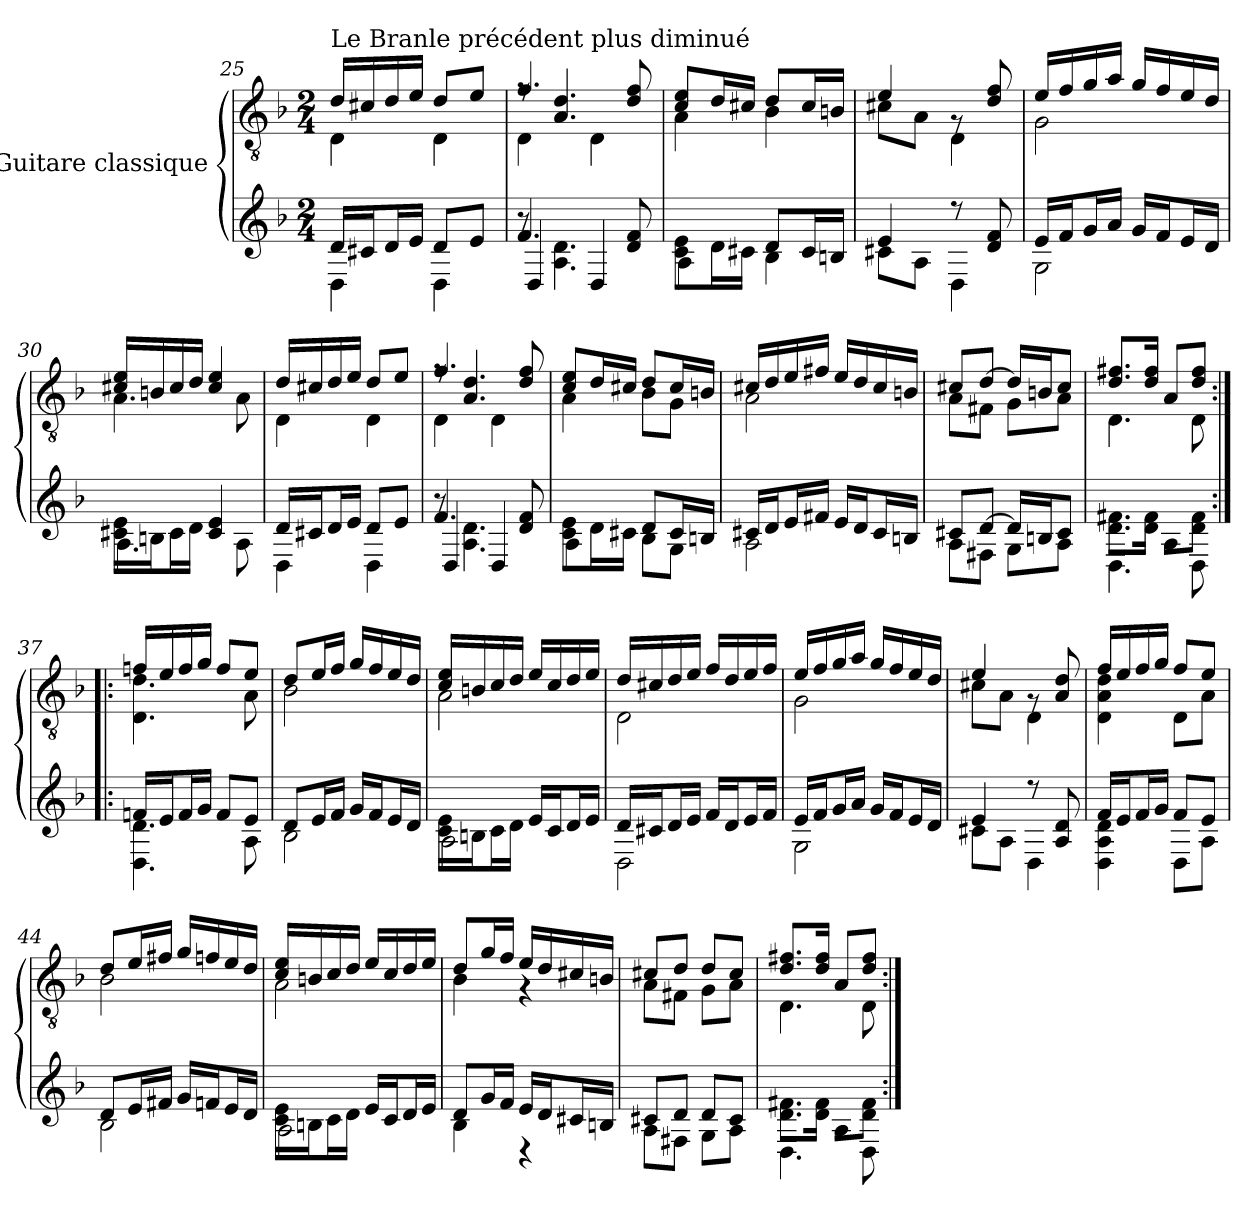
**kern	**kern
*part1	*part1
*staff2	*staff1
*I"Guitare classique	*
!!LO:PB:g=z
*	*clefGv2
*k[b-]	*k[b-]
*M2/4	*M2/4
=25	=25
*^	*^
!	!	!LO:TX:a:t=Le Branle précédent plus diminué	!
16dLL	4D	16d/LL	4D\
16c#XJ	.	16c#X/	.
16dL	.	16d/	.
16eJJ	.	16e/JJ	.
8dL	4D	8d/L	4D\
8eJ	.	8e/J	.
=26	=26	=26	=26
*	*^	*	*^
4.f	8r	4D	4.f/	8rf	4D\
.	4.A 4.d	.	.	4.A/ 4.d/	.
.	.	4D	.	.	4D\
8d 8f	.	.	8d/ 8f/	.	.
*	*v	*v	*	*	*
*	*	*	*v	*v
=27	=27	=27	=27
8c\ 8e\L	4A	8c/ 8e/L	4A\
16dL	.	16d/L	.
16c#XJJ	.	16c#X/JJ	.
8dL	4B-	8d/L	4B-\
16c#L	.	16c#/L	.
16BnJJ	.	16Bn/JJ	.
=28	=28	=28	=28
4e	8c#XL	4e/	8c#X\L
.	8AJ	.	8A\J
8r	4D	8rG	4D\
8d 8f	.	8d/ 8f/	.
=29	=29	=29	=29
16eLL	2G	16e/LL	2G\
16fJ	.	16f/	.
16gL	.	16g/	.
16aJJ	.	16a/JJ	.
16gLL	.	16g/LL	.
16fJ	.	16f/	.
16eL	.	16e/	.
16dJJ	.	16d/JJ	.
!!LO:LB:g=z	!!
=30	=30	=30	=30
16c#X\ 16e\LL	4.A	16c#X/ 16e/LL	4.A\
16BnJ	.	16Bn/	.
16c#L	.	16c#/	.
16dJJ	.	16d/JJ	.
4c# 4e	.	4c#/ 4e/	.
.	8A	.	8A\
=31	=31	=31	=31
16dLL	4D	16d/LL	4D\
16c#XJ	.	16c#X/	.
16dL	.	16d/	.
16eJJ	.	16e/JJ	.
8dL	4D	8d/L	4D\
8eJ	.	8e/J	.
=32	=32	=32	=32
*	*^	*	*^
4.f	8r	4D	4.f/	8rf	4D\
.	4.A 4.d	.	.	4.A/ 4.d/	.
.	.	4D	.	.	4D\
8d 8f	.	.	8d/ 8f/	.	.
*	*v	*v	*	*	*
*	*	*	*v	*v
=33	=33	=33	=33
8c\ 8e\L	4A	8c/ 8e/L	4A\
16dL	.	16d/L	.
16c#XJJ	.	16c#X/JJ	.
8dL	8B-L	8d/L	8B-\L
16c#L	8GJ	16c#/L	8G\J
16BnJJ	.	16Bn/JJ	.
=34	=34	=34	=34
16c#XLL	2A	16c#X/LL	2A\
16dJ	.	16d/	.
16eL	.	16e/	.
16f#XJJ	.	16f#X/JJ	.
16eLL	.	16e/LL	.
16dJ	.	16d/	.
16c#L	.	16c#/	.
16BnJJ	.	16Bn/JJ	.
!!LO:LB:g=z	!!
=35	=35	=35	=35
8c#XL	8AL	8c#X/L	8A\L
[8dJ	8F#XJ	[8d/J	8F#X\J
16dLL]	8GL	16d/LL]	8G\L
16BnJ	.	16Bn/J	.
8c#J	8AJ	8c#/J	8A\J
=36	=36	=36	=36
8.d\ 8.f#X\L	4.D	8.d/ 8.f#X/L	4.D\
16d\ 16f#\Jk	.	16d/ 16f#/Jk	.
8AL	.	8A/L	.
8d\ 8f#\J	8D	8d/ 8f#/J	8D\
=37:|!|:	=37:|!|:	=37:|!|:	=37:|!|:
16fnLL	4.D 4.d	16fn/LL	4.D\ 4.d\
16eJ	.	16e/	.
16fL	.	16f/	.
16gJJ	.	16g/JJ	.
8fL	.	8f/L	.
8eJ	8A	8e/J	8A\
=38	=38	=38	=38
8dL	2B-	8d/L	2B-\
16eL	.	16e/L	.
16fJJ	.	16f/JJ	.
16gLL	.	16g/LL	.
16fJ	.	16f/	.
16eL	.	16e/	.
16dJJ	.	16d/JJ	.
=39	=39	=39	=39
16c\ 16e\LL	2A	16c/ 16e/LL	2A\
16BnJ	.	16Bn/	.
16cL	.	16c/	.
16dJJ	.	16d/JJ	.
16eLL	.	16e/LL	.
16cJ	.	16c/	.
16dL	.	16d/	.
16eJJ	.	16e/JJ	.
!!LO:LB:g=z	!!
=40	=40	=40	=40
16dLL	2D	16d/LL	2D\
16c#XJ	.	16c#X/	.
16dL	.	16d/	.
16eJJ	.	16e/JJ	.
16fLL	.	16f/LL	.
16dJ	.	16d/	.
16eL	.	16e/	.
16fJJ	.	16f/JJ	.
=41	=41	=41	=41
16eLL	2G	16e/LL	2G\
16fJ	.	16f/	.
16gL	.	16g/	.
16aJJ	.	16a/JJ	.
16gLL	.	16g/LL	.
16fJ	.	16f/	.
16eL	.	16e/	.
16dJJ	.	16d/JJ	.
=42	=42	=42	=42
4e	8c#XL	4e/	8c#X\L
.	8AJ	.	8A\J
8r	4D	8rG	4D\
8A 8d	.	8A/ 8d/	.
=43	=43	=43	=43
16fLL	4D 4A 4d	16f/LL	4D\ 4A\ 4d\
16eJ	.	16e/	.
16fL	.	16f/	.
16gJJ	.	16g/JJ	.
8fL	8DL	8f/L	8D\L
8eJ	8AJ	8e/J	8A\J
=44	=44	=44	=44
8dL	2B-	8d/L	2B-\
16eL	.	16e/L	.
16f#XJJ	.	16f#X/JJ	.
16gLL	.	16g/LL	.
16fnJ	.	16fn/	.
16eL	.	16e/	.
16dJJ	.	16d/JJ	.
!!LO:LB:g=z	!!
=45	=45	=45	=45
16c\ 16e\LL	2A	16c/ 16e/LL	2A\
16BnJ	.	16Bn/	.
16cL	.	16c/	.
16dJJ	.	16d/JJ	.
16eLL	.	16e/LL	.
16cJ	.	16c/	.
16dL	.	16d/	.
16eJJ	.	16e/JJ	.
=46	=46	=46	=46
8dL	4B-	8d/L	4B-\
16gL	.	16g/L	.
16fJJ	.	16f/JJ	.
16eLL	4r	16e/LL	4rG
16dJ	.	16d/	.
16c#XL	.	16c#X/	.
16BnJJ	.	16Bn/JJ	.
=47	=47	=47	=47
8c#XL	8AL	8c#X/L	8A\L
8dJ	8F#XJ	8d/J	8F#X\J
8dL	8GL	8d/L	8G\L
8c#J	8AJ	8c#/J	8A\J
=48	=48	=48	=48
8.d\ 8.f#X\L	4.D	8.d/ 8.f#X/L	4.D\
16d\ 16f#\Jk	.	16d/ 16f#/Jk	.
8AL	.	8A/L	.
8d\ 8f#\J	8D	8d/ 8f#/J	8D\
*v	*v	*	*
*	*v	*v
=:|!	=:|!
*-	*-
